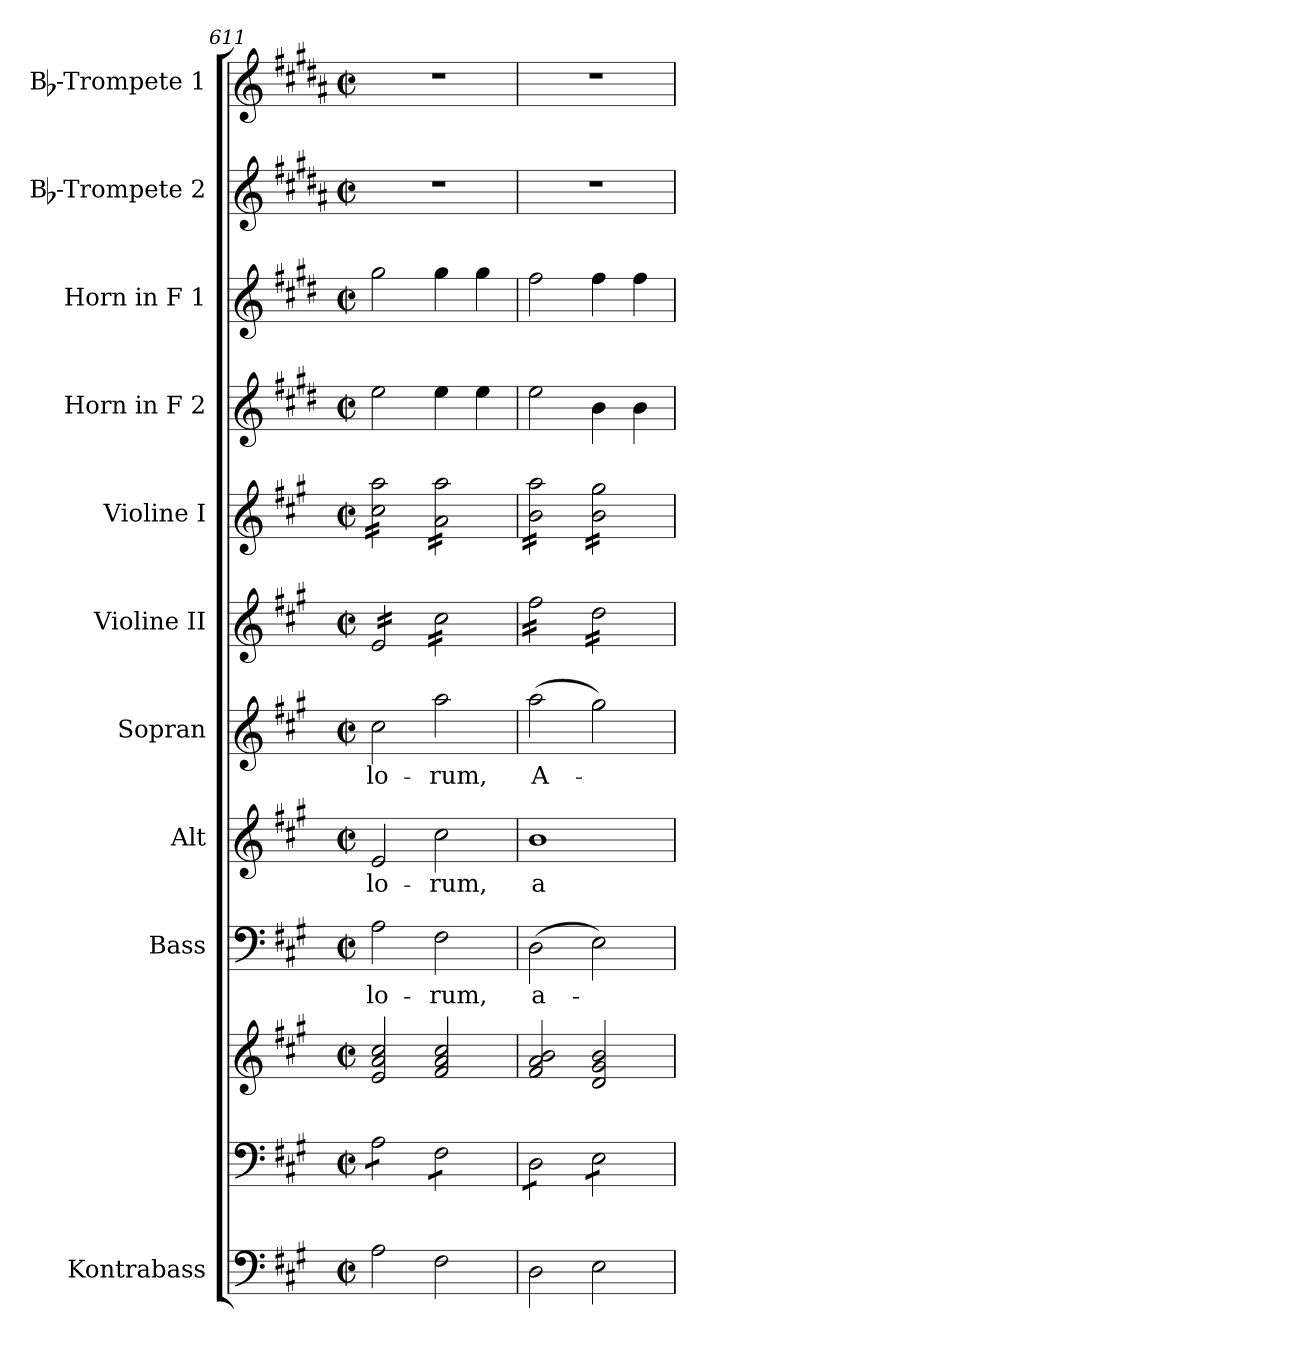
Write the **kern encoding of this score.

**kern	**kern	**kern	**kern	**text	**kern	**text	**kern	**text	**kern	**kern	**kern	**kern	**kern	**kern
*part11	*part10	*part10	*part9	*part9	*part8	*part8	*part7	*part7	*part6	*part5	*part4	*part3	*part2	*part1
*staff12	*staff11	*staff10	*staff9	*staff9	*staff8	*staff8	*staff7	*staff7	*staff6	*staff5	*staff4	*staff3	*staff2	*staff1
*I"Kontrabass	*	*	*I"Bass	*	*I"Alt	*	*I"Sopran	*	*I"Violine II	*I"Violine I	*I"Horn in F 2	*I"Horn in F 1	*I"Bb-Trompete 2	*I"Bb-Trompete 1
*I'Kb.	*	*	*I'B.	*	*I'A.	*	*I'S.	*	*I'Vl. II	*I'Vl. I	*	*	*I'Bb Trp. 2	*I'Bb Trp. 1
*clefF4	*clefF4	*clefG2	*clefF4	*	*clefG2	*	*clefG2	*	*clefG2	*clefG2	*clefG2	*clefG2	*clefG2	*clefG2
*ITrd7c12	*	*	*	*	*	*	*	*	*	*	*ITrd4c7	*ITrd4c7	*ITrd1c2	*ITrd1c2
*k[f#c#g#]	*k[f#c#g#]	*k[f#c#g#]	*k[f#c#g#]	*	*k[f#c#g#]	*	*k[f#c#g#]	*	*k[f#c#g#]	*k[f#c#g#]	*k[f#c#g#]	*k[f#c#g#]	*k[f#c#g#]	*k[f#c#g#]
*A:	*A:	*A:	*A:	*	*A:	*	*A:	*	*A:	*A:	*A:	*A:	*A:	*A:
*M2/2	*M2/2	*M2/2	*M2/2	*	*M2/2	*	*M2/2	*	*M2/2	*M2/2	*M2/2	*M2/2	*M2/2	*M2/2
*met(c|)	*met(c|)	*met(c|)	*met(c|)	*	*met(c|)	*	*met(c|)	*	*met(c|)	*met(c|)	*met(c|)	*met(c|)	*met(c|)	*met(c|)
=611	=611	=611	=611	=611	=611	=611	=611	=611	=611	=611	=611	=611	=611	=611
!	!	!	!	!LO:LY:b	!	!LO:LY:b	!	!LO:LY:b	!	!	!	!	!	!
*	*tremolo	*	*	*	*	*	*	*	*	*	*	*	*	*
*	*	*	*	*	*	*	*	*	*tremolo	*	*	*	*	*
*	*	*	*	*	*	*	*	*	*	*tremolo	*	*	*	*
2AA\	8A\L	2e/ 2a/ 2cc#/	2A\	-lo-	2e/	-lo-	2cc#\	-lo-	16e/LL	16cc#\ 16aa\LL	2a\	2cc#\	1r	1r
.	.	.	.	.	.	.	.	.	16e/	16cc#\ 16aa\	.	.	.	.
.	8A\	.	.	.	.	.	.	.	16e/	16cc#\ 16aa\	.	.	.	.
.	.	.	.	.	.	.	.	.	16e/	16cc#\ 16aa\	.	.	.	.
.	8A\	.	.	.	.	.	.	.	16e/	16cc#\ 16aa\	.	.	.	.
.	.	.	.	.	.	.	.	.	16e/	16cc#\ 16aa\	.	.	.	.
.	8A\J	.	.	.	.	.	.	.	16e/	16cc#\ 16aa\	.	.	.	.
.	.	.	.	.	.	.	.	.	16e/JJ	16cc#\ 16aa\JJ	.	.	.	.
!	!	!	!	!LO:LY:b	!	!LO:LY:b	!	!LO:LY:b	!	!	!	!	!	!
2FF#\	8F#\L	2f#/ 2a/ 2cc#/	2F#\	-rum,	2cc#\	-rum,	2aa\	-rum,	16cc#\LL	16a\ 16aa\LL	4a\	4cc#\	.	.
.	.	.	.	.	.	.	.	.	16cc#\	16a\ 16aa\	.	.	.	.
.	8F#\	.	.	.	.	.	.	.	16cc#\	16a\ 16aa\	.	.	.	.
.	.	.	.	.	.	.	.	.	16cc#\	16a\ 16aa\	.	.	.	.
.	8F#\	.	.	.	.	.	.	.	16cc#\	16a\ 16aa\	4a\	4cc#\	.	.
.	.	.	.	.	.	.	.	.	16cc#\	16a\ 16aa\	.	.	.	.
.	8F#\J	.	.	.	.	.	.	.	16cc#\	16a\ 16aa\	.	.	.	.
.	.	.	.	.	.	.	.	.	16cc#\JJ	16a\ 16aa\JJ	.	.	.	.
=612	=612	=612	=612	=612	=612	=612	=612	=612	=612	=612	=612	=612	=612	=612
!	!	!	!	!LO:LY:b	!	!LO:LY:b	!	!LO:LY:b	!	!	!	!	!	!
2DD\	8D\L	2f#/ 2a/ 2b/	(>2D\	a-	1b	a-	(>2aa\	A-	16ff#\LL	16b\ 16aa\LL	2a\	2b\	1r	1r
.	.	.	.	.	.	.	.	.	16ff#\	16b\ 16aa\	.	.	.	.
.	8D\	.	.	.	.	.	.	.	16ff#\	16b\ 16aa\	.	.	.	.
.	.	.	.	.	.	.	.	.	16ff#\	16b\ 16aa\	.	.	.	.
.	8D\	.	.	.	.	.	.	.	16ff#\	16b\ 16aa\	.	.	.	.
.	.	.	.	.	.	.	.	.	16ff#\	16b\ 16aa\	.	.	.	.
.	8D\J	.	.	.	.	.	.	.	16ff#\	16b\ 16aa\	.	.	.	.
.	.	.	.	.	.	.	.	.	16ff#\JJ	16b\ 16aa\JJ	.	.	.	.
2EE\	8E\L	2d/ 2g#/ 2b/	2E\)	.	.	.	2gg#\)	.	16dd\LL	16b\ 16gg#\LL	4e\	4b\	.	.
.	.	.	.	.	.	.	.	.	16dd\	16b\ 16gg#\	.	.	.	.
.	8E\	.	.	.	.	.	.	.	16dd\	16b\ 16gg#\	.	.	.	.
.	.	.	.	.	.	.	.	.	16dd\	16b\ 16gg#\	.	.	.	.
.	8E\	.	.	.	.	.	.	.	16dd\	16b\ 16gg#\	4e\	4b\	.	.
.	.	.	.	.	.	.	.	.	16dd\	16b\ 16gg#\	.	.	.	.
.	8E\J	.	.	.	.	.	.	.	16dd\	16b\ 16gg#\	.	.	.	.
*	*Xtremolo	*	*	*	*	*	*	*	*	*	*	*	*	*
.	.	.	.	.	.	.	.	.	16dd\JJ	16b\ 16gg#\JJ	.	.	.	.
*	*	*	*	*	*	*	*	*	*	*Xtremolo	*	*	*	*
*	*	*	*	*	*	*	*	*	*Xtremolo	*	*	*	*	*
=	=	=	=	=	=	=	=	=	=	=	=	=	=	=
*-	*-	*-	*-	*-	*-	*-	*-	*-	*-	*-	*-	*-	*-	*-
